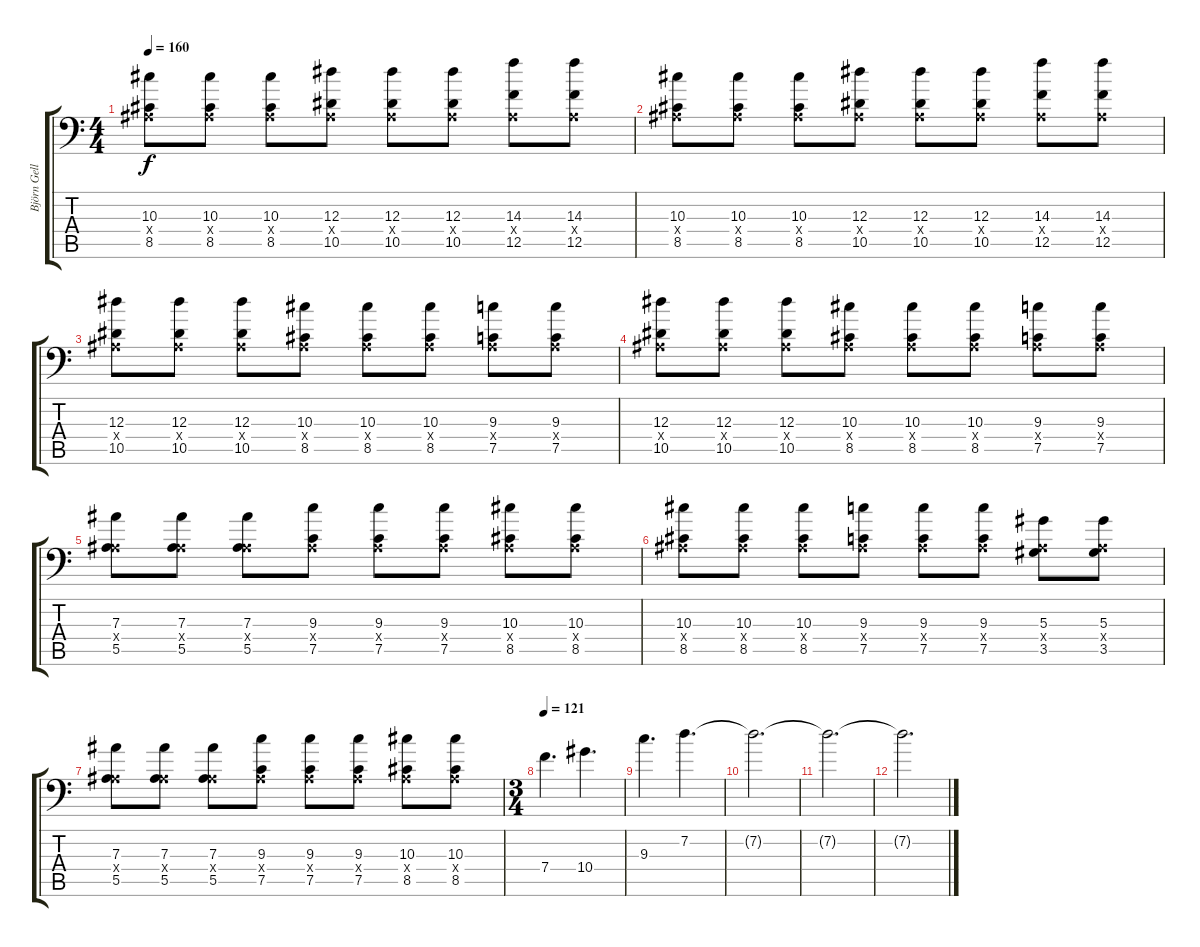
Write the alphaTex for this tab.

\track ("Björn Gellotte" "Björn Gell") {instrument distortionguitar}
\staff {score tabs}
\tuning (C4 G3 Eb3 Bb2 F2 Bb1) {hide}
\ts (4 4)
\tempo 160
\clef f4
\ks c
(10.3 0.4{x} 8.5).8{dy f} (10.3 0.4{x} 8.5).8 (10.3 0.4{x} 8.5).8 (12.3 0.4{x} 10.5).8 (12.3 0.4{x} 10.5).8 (12.3 0.4{x} 10.5).8 (14.3 0.4{x} 12.5).8 (14.3 0.4{x} 12.5).8 |
(10.3 0.4{x} 8.5).8 (10.3 0.4{x} 8.5).8 (10.3 0.4{x} 8.5).8 (12.3 0.4{x} 10.5).8 (12.3 0.4{x} 10.5).8 (12.3 0.4{x} 10.5).8 (14.3 0.4{x} 12.5).8 (14.3 0.4{x} 12.5).8 |
(12.3 0.4{x} 10.5).8 (12.3 0.4{x} 10.5).8 (12.3 0.4{x} 10.5).8 (10.3 0.4{x} 8.5).8 (10.3 0.4{x} 8.5).8 (10.3 0.4{x} 8.5).8 (9.3 0.4{x} 7.5).8 (9.3 0.4{x} 7.5).8 |
(12.3 0.4{x} 10.5).8 (12.3 0.4{x} 10.5).8 (12.3 0.4{x} 10.5).8 (10.3 0.4{x} 8.5).8 (10.3 0.4{x} 8.5).8 (10.3 0.4{x} 8.5).8 (9.3 0.4{x} 7.5).8 (9.3 0.4{x} 7.5).8 |
(7.3 0.4{x} 5.5).8 (7.3 0.4{x} 5.5).8 (7.3 0.4{x} 5.5).8 (9.3 0.4{x} 7.5).8 (9.3 0.4{x} 7.5).8 (9.3 0.4{x} 7.5).8 (10.3 0.4{x} 8.5).8 (10.3 0.4{x} 8.5).8 |
(10.3 0.4{x} 8.5).8 (10.3 0.4{x} 8.5).8 (10.3 0.4{x} 8.5).8 (9.3 0.4{x} 7.5).8 (9.3 0.4{x} 7.5).8 (9.3 0.4{x} 7.5).8 (5.3 0.4{x} 3.5).8 (5.3 0.4{x} 3.5).8 |
(7.3 0.4{x} 5.5).8 (7.3 0.4{x} 5.5).8 (7.3 0.4{x} 5.5).8 (9.3 0.4{x} 7.5).8 (9.3 0.4{x} 7.5).8 (9.3 0.4{x} 7.5).8 (10.3 0.4{x} 8.5).8 (10.3 0.4{x} 8.5).8 |
\ts (3 4)
\tempo 121
7.4.4{d} 10.4.4{d} |
9.3.4{d} 7.2.4{d volume 0} |
7.2{t}.2{d} |
7.2{t}.2{d} |
7.2{t}.2{d}
